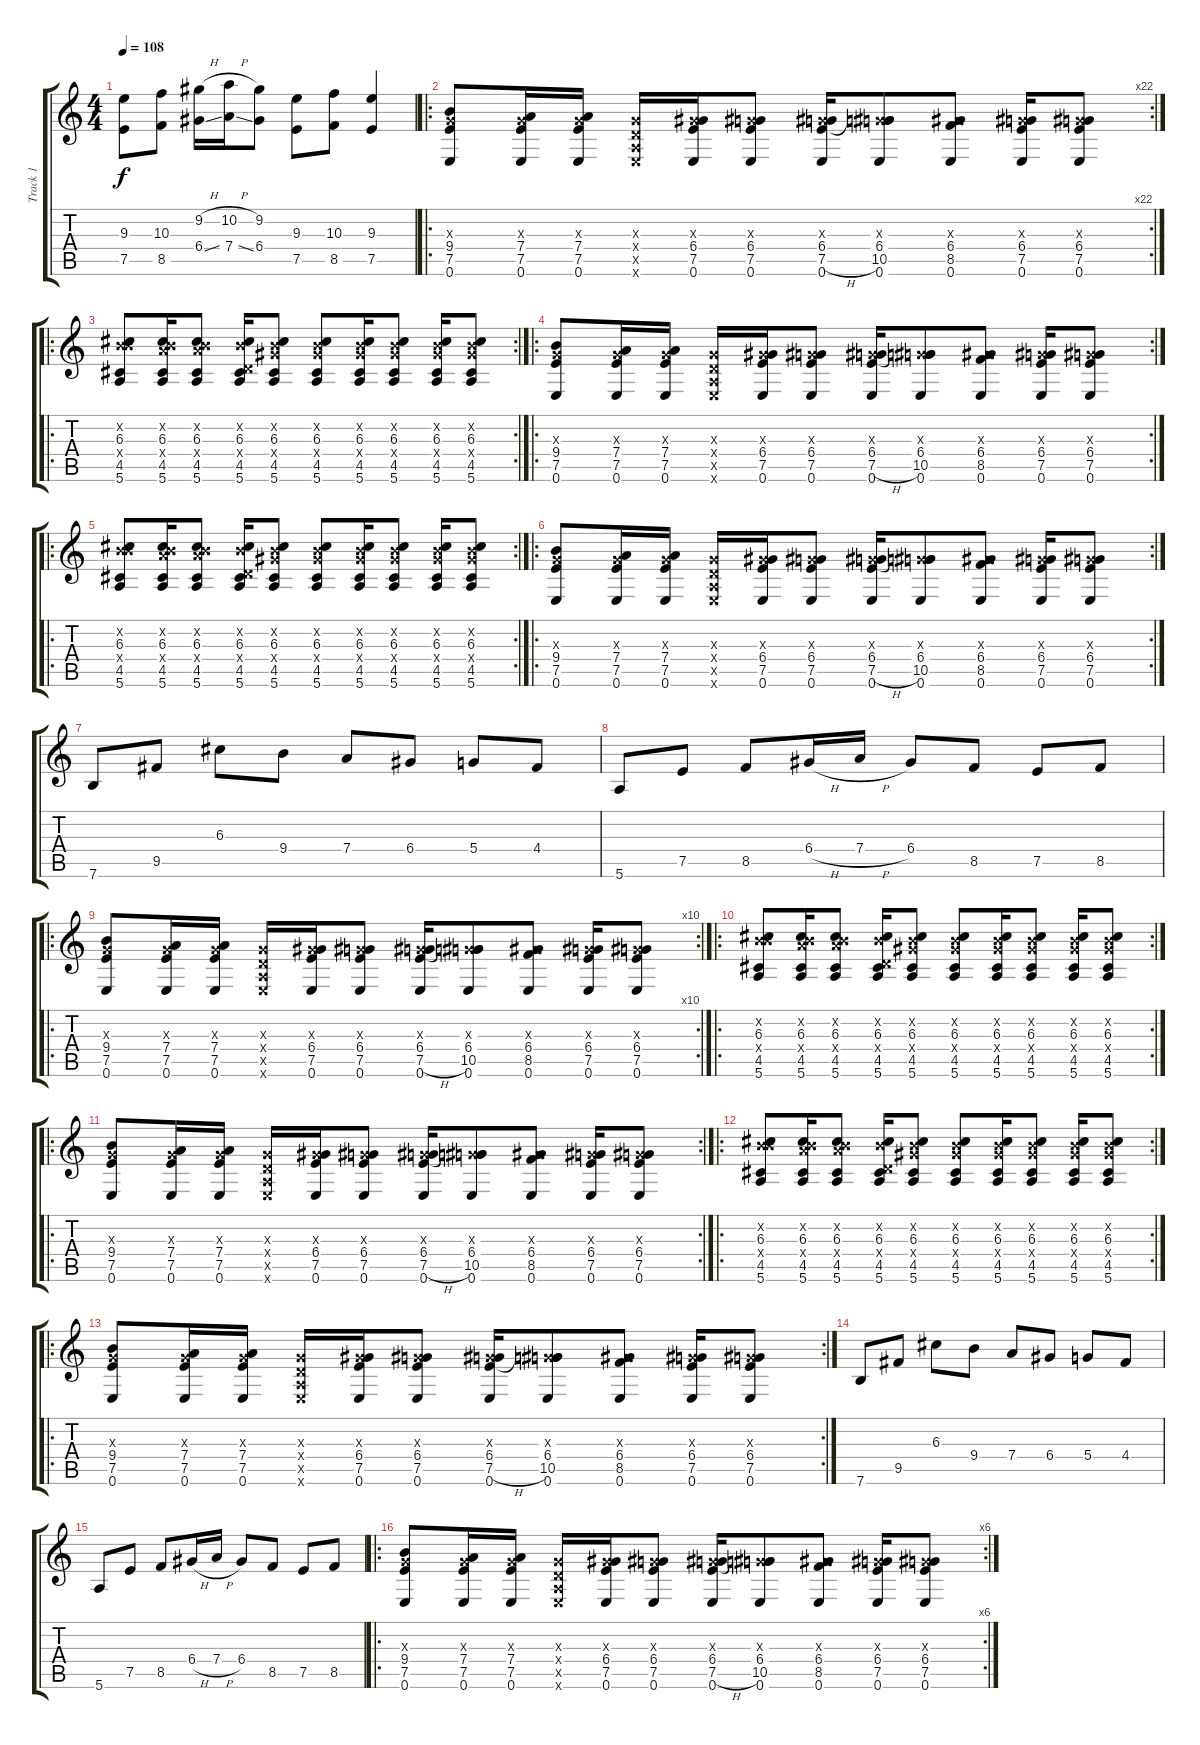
\track ("Track 1" "Track 1") {instrument acousticguitarnylon}
\staff {score tabs}
\tuning (E4 B3 G3 D3 A2 E2) {hide}
\ts (4 4)
\tempo 108
\clef g2
\ks c
(9.3 7.5).8{dy f instrument acousticguitarnylon} (10.3 8.5).8 (9.2{h} 6.4{ss}).16 (10.2{h} 7.4{ss}).16 (9.2 6.4).8 (9.3 7.5).8 (10.3 8.5).8 (9.3 7.5).4 |
\ro
\rc 22
(0.3{x} 9.4 7.5 0.6).8 (0.3{x} 7.4 7.5 0.6).16 (0.3{x} 7.4 7.5 0.6).16 (0.3{x} 0.4{x} 0.5{x} 0.6{x}).16 (0.3{x} 6.4 7.5 0.6).16 (0.3{x} 6.4 7.5 0.6).8 (0.3{x} 6.4 7.5{h} 0.6).16 (0.3{x} 6.4 10.5 0.6).8 (0.3{x} 6.4 8.5 0.6).8 (0.3{x} 6.4 7.5 0.6).16 (0.3{x} 6.4 7.5 0.6).8 |
\ro
\rc 2
(0.2{x} 6.3 9.4{x} 4.5 5.6).8 (0.2{x} 6.3 7.4{x} 4.5 5.6).16 (0.2{x} 6.3 7.4{x} 4.5 5.6).8 (0.2{x} 6.3 0.4{x} 4.5 5.6).16 (0.2{x} 6.3 6.4{x} 4.5 5.6).8 (0.2{x} 6.3 6.4{x} 4.5 5.6).8 (0.2{x} 6.3 6.4{x} 4.5 5.6).16 (0.2{x} 6.3 6.4{x} 4.5 5.6).8 (0.2{x} 6.3 6.4{x} 4.5 5.6).16 (0.2{x} 6.3 6.4{x} 4.5 5.6).8 |
\ro
\rc 2
(0.3{x} 9.4 7.5 0.6).8 (0.3{x} 7.4 7.5 0.6).16 (0.3{x} 7.4 7.5 0.6).16 (0.3{x} 0.4{x} 0.5{x} 0.6{x}).16 (0.3{x} 6.4 7.5 0.6).16 (0.3{x} 6.4 7.5 0.6).8 (0.3{x} 6.4 7.5{h} 0.6).16 (0.3{x} 6.4 10.5 0.6).8 (0.3{x} 6.4 8.5 0.6).8 (0.3{x} 6.4 7.5 0.6).16 (0.3{x} 6.4 7.5 0.6).8 |
\ro
\rc 2
(0.2{x} 6.3 9.4{x} 4.5 5.6).8 (0.2{x} 6.3 7.4{x} 4.5 5.6).16 (0.2{x} 6.3 7.4{x} 4.5 5.6).8 (0.2{x} 6.3 0.4{x} 4.5 5.6).16 (0.2{x} 6.3 6.4{x} 4.5 5.6).8 (0.2{x} 6.3 6.4{x} 4.5 5.6).8 (0.2{x} 6.3 6.4{x} 4.5 5.6).16 (0.2{x} 6.3 6.4{x} 4.5 5.6).8 (0.2{x} 6.3 6.4{x} 4.5 5.6).16 (0.2{x} 6.3 6.4{x} 4.5 5.6).8 |
\ro
\rc 2
(0.3{x} 9.4 7.5 0.6).8 (0.3{x} 7.4 7.5 0.6).16 (0.3{x} 7.4 7.5 0.6).16 (0.3{x} 0.4{x} 0.5{x} 0.6{x}).16 (0.3{x} 6.4 7.5 0.6).16 (0.3{x} 6.4 7.5 0.6).8 (0.3{x} 6.4 7.5{h} 0.6).16 (0.3{x} 6.4 10.5 0.6).8 (0.3{x} 6.4 8.5 0.6).8 (0.3{x} 6.4 7.5 0.6).16 (0.3{x} 6.4 7.5 0.6).8 |
7.6.8 9.5.8 6.3.8 9.4.8 7.4.8 6.4.8 5.4.8 4.4.8 |
5.6.8 7.5.8 8.5.8 6.4{h}.16 7.4{h}.16 6.4.8 8.5.8 7.5.8 8.5.8 |
\ro
\rc 10
(0.3{x} 9.4 7.5 0.6).8 (0.3{x} 7.4 7.5 0.6).16 (0.3{x} 7.4 7.5 0.6).16 (0.3{x} 0.4{x} 0.5{x} 0.6{x}).16 (0.3{x} 6.4 7.5 0.6).16 (0.3{x} 6.4 7.5 0.6).8 (0.3{x} 6.4 7.5{h} 0.6).16 (0.3{x} 6.4 10.5 0.6).8 (0.3{x} 6.4 8.5 0.6).8 (0.3{x} 6.4 7.5 0.6).16 (0.3{x} 6.4 7.5 0.6).8 |
\ro
\rc 2
(0.2{x} 6.3 9.4{x} 4.5 5.6).8 (0.2{x} 6.3 7.4{x} 4.5 5.6).16 (0.2{x} 6.3 7.4{x} 4.5 5.6).8 (0.2{x} 6.3 0.4{x} 4.5 5.6).16 (0.2{x} 6.3 6.4{x} 4.5 5.6).8 (0.2{x} 6.3 6.4{x} 4.5 5.6).8 (0.2{x} 6.3 6.4{x} 4.5 5.6).16 (0.2{x} 6.3 6.4{x} 4.5 5.6).8 (0.2{x} 6.3 6.4{x} 4.5 5.6).16 (0.2{x} 6.3 6.4{x} 4.5 5.6).8 |
\ro
\rc 2
(0.3{x} 9.4 7.5 0.6).8 (0.3{x} 7.4 7.5 0.6).16 (0.3{x} 7.4 7.5 0.6).16 (0.3{x} 0.4{x} 0.5{x} 0.6{x}).16 (0.3{x} 6.4 7.5 0.6).16 (0.3{x} 6.4 7.5 0.6).8 (0.3{x} 6.4 7.5{h} 0.6).16 (0.3{x} 6.4 10.5 0.6).8 (0.3{x} 6.4 8.5 0.6).8 (0.3{x} 6.4 7.5 0.6).16 (0.3{x} 6.4 7.5 0.6).8 |
\ro
\rc 2
(0.2{x} 6.3 9.4{x} 4.5 5.6).8 (0.2{x} 6.3 7.4{x} 4.5 5.6).16 (0.2{x} 6.3 7.4{x} 4.5 5.6).8 (0.2{x} 6.3 0.4{x} 4.5 5.6).16 (0.2{x} 6.3 6.4{x} 4.5 5.6).8 (0.2{x} 6.3 6.4{x} 4.5 5.6).8 (0.2{x} 6.3 6.4{x} 4.5 5.6).16 (0.2{x} 6.3 6.4{x} 4.5 5.6).8 (0.2{x} 6.3 6.4{x} 4.5 5.6).16 (0.2{x} 6.3 6.4{x} 4.5 5.6).8 |
\ro
\rc 2
(0.3{x} 9.4 7.5 0.6).8 (0.3{x} 7.4 7.5 0.6).16 (0.3{x} 7.4 7.5 0.6).16 (0.3{x} 0.4{x} 0.5{x} 0.6{x}).16 (0.3{x} 6.4 7.5 0.6).16 (0.3{x} 6.4 7.5 0.6).8 (0.3{x} 6.4 7.5{h} 0.6).16 (0.3{x} 6.4 10.5 0.6).8 (0.3{x} 6.4 8.5 0.6).8 (0.3{x} 6.4 7.5 0.6).16 (0.3{x} 6.4 7.5 0.6).8 |
7.6.8 9.5.8 6.3.8 9.4.8 7.4.8 6.4.8 5.4.8 4.4.8 |
5.6.8 7.5.8 8.5.8 6.4{h}.16 7.4{h}.16 6.4.8 8.5.8 7.5.8 8.5.8 |
\ro
\rc 6
(0.3{x} 9.4 7.5 0.6).8 (0.3{x} 7.4 7.5 0.6).16 (0.3{x} 7.4 7.5 0.6).16 (0.3{x} 0.4{x} 0.5{x} 0.6{x}).16 (0.3{x} 6.4 7.5 0.6).16 (0.3{x} 6.4 7.5 0.6).8 (0.3{x} 6.4 7.5{h} 0.6).16 (0.3{x} 6.4 10.5 0.6).8 (0.3{x} 6.4 8.5 0.6).8 (0.3{x} 6.4 7.5 0.6).16 (0.3{x} 6.4 7.5 0.6).8
